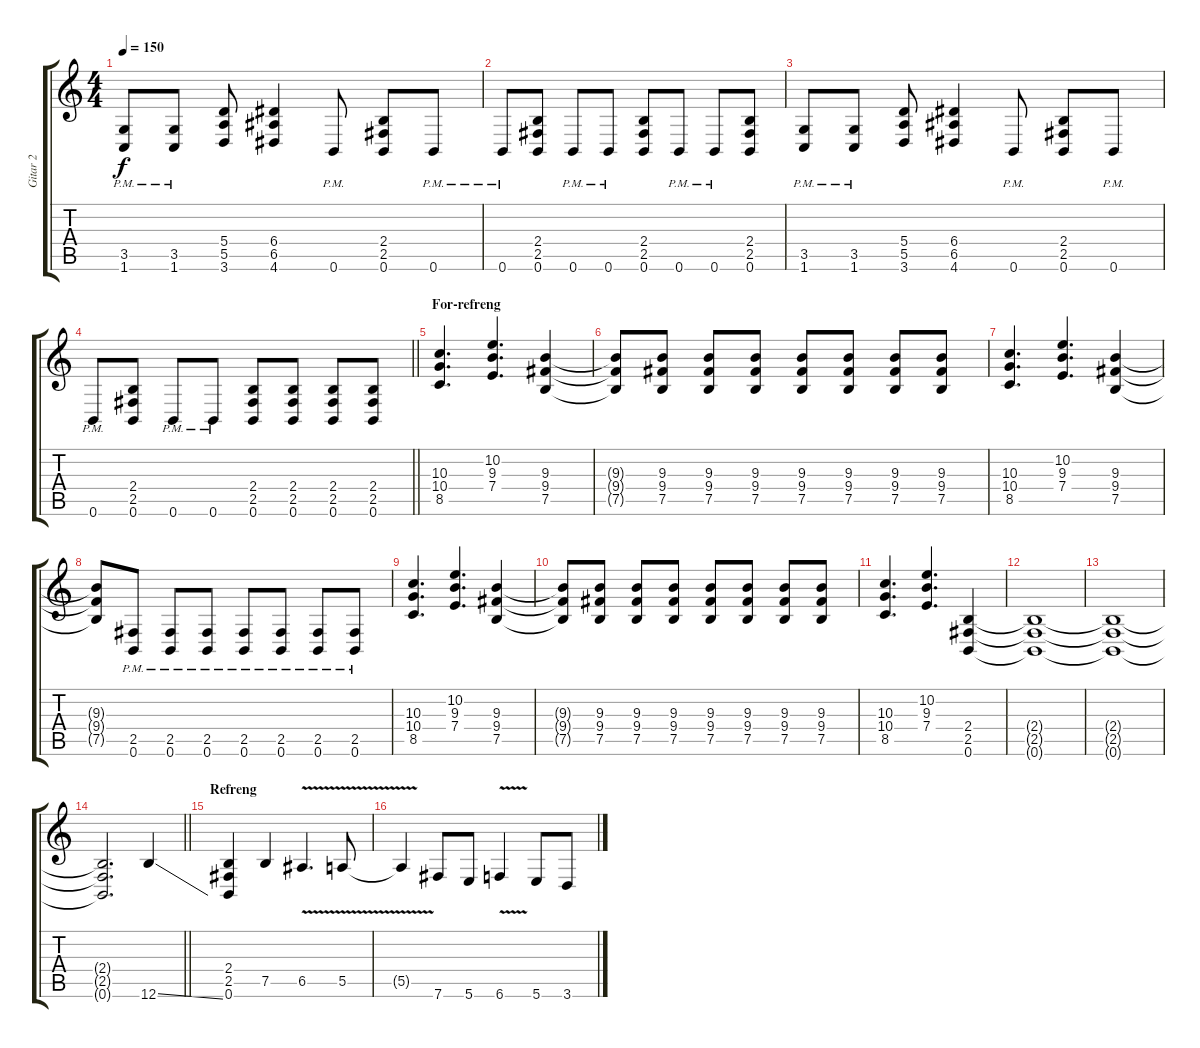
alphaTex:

\track ("Gitar 2" "Gitar 2") {instrument distortionguitar}
\staff {score tabs}
\tuning (B3 Gb3 D3 A2 E2 B1) {hide}
\ts (4 4)
\tempo 150
\clef g2
\ks c
(3.5{pm} 1.6{pm}).8{dy f} (3.5{pm} 1.6{pm}).8 (5.4 5.5 3.6).8 (6.4 6.5 4.6).4 0.6{pm}.8 (2.4 2.5 0.6).8 0.6{pm}.8 |
0.6{pm}.8 (2.4 2.5 0.6).8 0.6{pm}.8 0.6{pm}.8 (2.4 2.5 0.6).8 0.6{pm}.8 0.6{pm}.8 (2.4 2.5 0.6).8 |
(3.5{pm} 1.6{pm}).8 (3.5{pm} 1.6{pm}).8 (5.4 5.5 3.6).8 (6.4 6.5 4.6).4 0.6{pm}.8 (2.4 2.5 0.6).8 0.6{pm}.8 |
\barLineRight lightlight
0.6{pm}.8 (2.4 2.5 0.6).8 0.6{pm}.8 0.6{pm}.8 (2.4 2.5 0.6).8 (2.4 2.5 0.6).8 (2.4 2.5 0.6).8 (2.4 2.5 0.6).8 |
\section ("" "For-refreng")
(10.3 10.4 8.5).4{d} (10.2 9.3 7.4).4{d} (9.3 9.4 7.5).4 |
(9.3{t} 9.4{t} 7.5{t}).8 (9.3 9.4 7.5).8 (9.3 9.4 7.5).8 (9.3 9.4 7.5).8 (9.3 9.4 7.5).8 (9.3 9.4 7.5).8 (9.3 9.4 7.5).8 (9.3 9.4 7.5).8 |
(10.3 10.4 8.5).4{d} (10.2 9.3 7.4).4{d} (9.3 9.4 7.5).4 |
(9.3{t} 9.4{t} 7.5{t}).8 (2.5{pm} 0.6{pm}).8 (2.5{pm} 0.6{pm}).8 (2.5{pm} 0.6{pm}).8 (2.5{pm} 0.6{pm}).8 (2.5{pm} 0.6{pm}).8 (2.5{pm} 0.6{pm}).8 (2.5{pm} 0.6{pm}).8 |
(10.3 10.4 8.5).4{d} (10.2 9.3 7.4).4{d} (9.3 9.4 7.5).4 |
(9.3{t} 9.4{t} 7.5{t}).8 (9.3 9.4 7.5).8 (9.3 9.4 7.5).8 (9.3 9.4 7.5).8 (9.3 9.4 7.5).8 (9.3 9.4 7.5).8 (9.3 9.4 7.5).8 (9.3 9.4 7.5).8 |
(10.3 10.4 8.5).4{d} (10.2 9.3 7.4).4{d} (2.4 2.5 0.6).4 |
(2.4{t} 2.5{t} 0.6{t}).1 |
(2.4{t} 2.5{t} 0.6{t}).1 |
\barLineRight lightlight
(2.4{t} 2.5{t} 0.6{t}).2{d} 12.6{ss}.4 |
\section ("" "Refreng")
(2.4 2.5 0.6).4 7.5.4 6.5{v}.4{d} 5.5{v}.8 |
5.5{t}.4 7.6.8 5.6.8 6.6{v}.4 5.6.8 3.6.8
